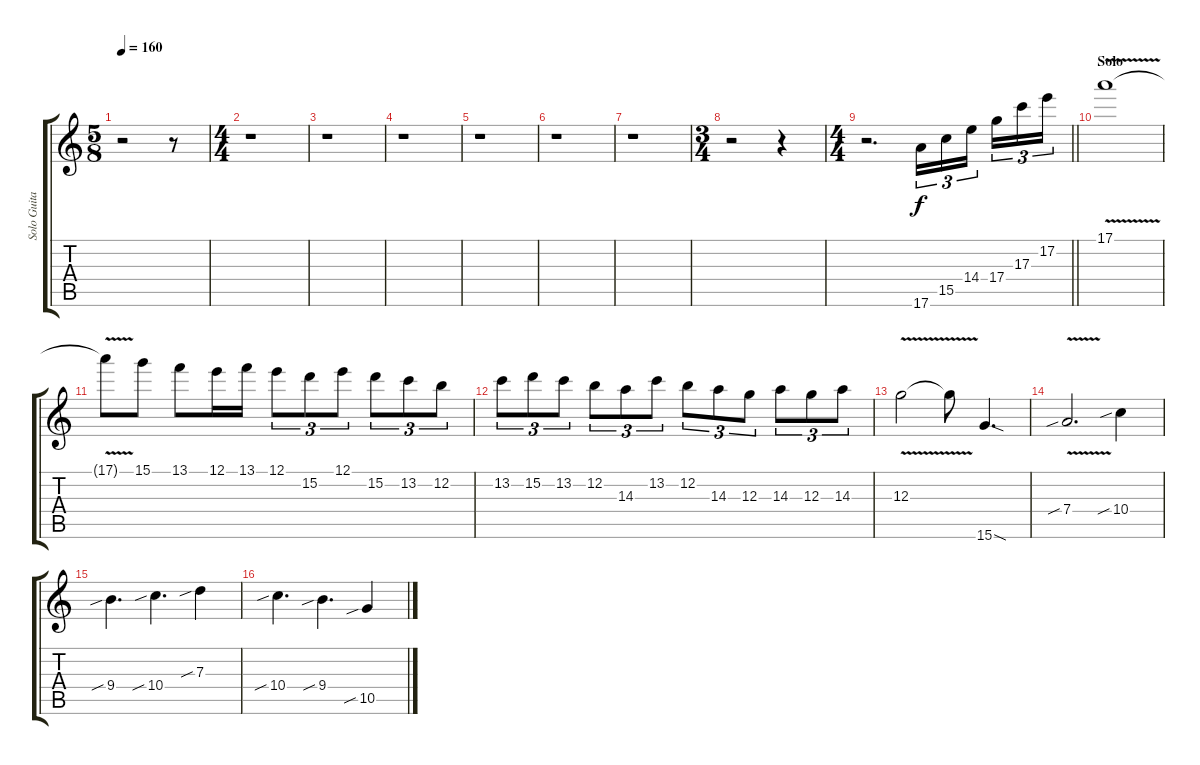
\track ("Solo Guitar" "Solo Guita") {instrument overdrivenguitar}
\staff {score tabs}
\tuning (E4 B3 G3 D3 A2 E2) {hide}
\ts (5 8)
\tempo 160
\clef g2
\ks c
r.2{dy f} r.8 |
\ts (4 4)
r.1 |
r.1 |
r.1 |
r.1 |
r.1 |
r.1 |
\ts (3 4)
r.2 r.4 |
\ts (4 4)
\barLineRight lightlight
r.2{d} 17.6.16{tu (3 2)} 15.5.16{tu (3 2)} 14.4.16{tu (3 2) beam splitsecondary} 17.4.16{tu (3 2)} 17.3.16{tu (3 2)} 17.2.16{tu (3 2)} |
\section ("" "Solo")
17.1{v}.1 |
17.1{t}.8 15.1.8 13.1.8 12.1.16 13.1.16 12.1.8{tu (3 2)} 15.2.8{tu (3 2)} 12.1.8{tu (3 2)} 15.2.8{tu (3 2)} 13.2.8{tu (3 2)} 12.2.8{tu (3 2)} |
13.2.8{tu (3 2)} 15.2.8{tu (3 2)} 13.2.8{tu (3 2)} 12.2.8{tu (3 2)} 14.3.8{tu (3 2)} 13.2.8{tu (3 2)} 12.2.8{tu (3 2)} 14.3.8{tu (3 2)} 12.3.8{tu (3 2)} 14.3.8{tu (3 2)} 12.3.8{tu (3 2)} 14.3.8{tu (3 2)} |
12.3{v}.2 12.3{t}.8 15.6{sod}.4{d} |
7.4{v sib}.2{d} 10.4{sib}.4 |
9.4{sib}.4{d} 10.4{sib}.4{d} 7.3{sib}.4 |
10.4{sib}.4{d} 9.4{sib}.4{d} 10.5{sib}.4
